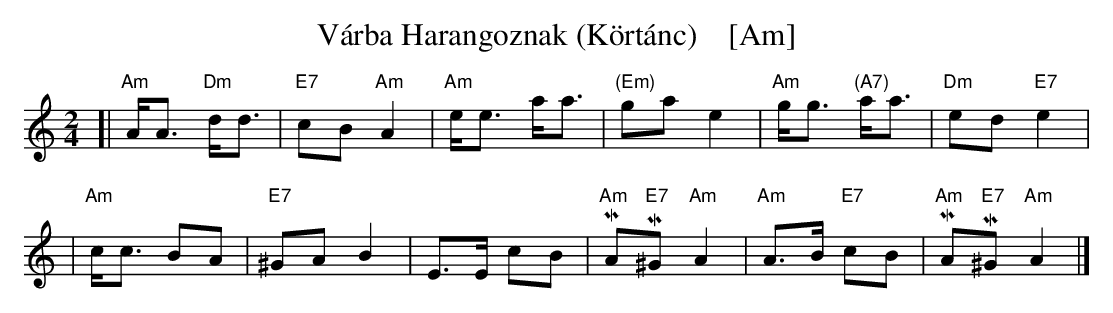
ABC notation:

X:1
T: V\'arba Harangoznak (K\"ort\'anc)    [Am]
M: 2/4
L: 1/8
K: Am
[| "Am"A<A "Dm"d<d | "E7"cB "Am"A2 \
| "Am"e<e a<a | "(Em)"ga e2 \
| "Am"g<g "(A7)"a<a | "Dm"ed "E7"e2 |
|  "Am"c<c BA | "E7"^GA B2 \
| E>E cB | "Am"MA"E7"M^G "Am"A2 \
| "Am"A>B "E7"cB | "Am"MA"E7"M^G "Am"A2 |]
